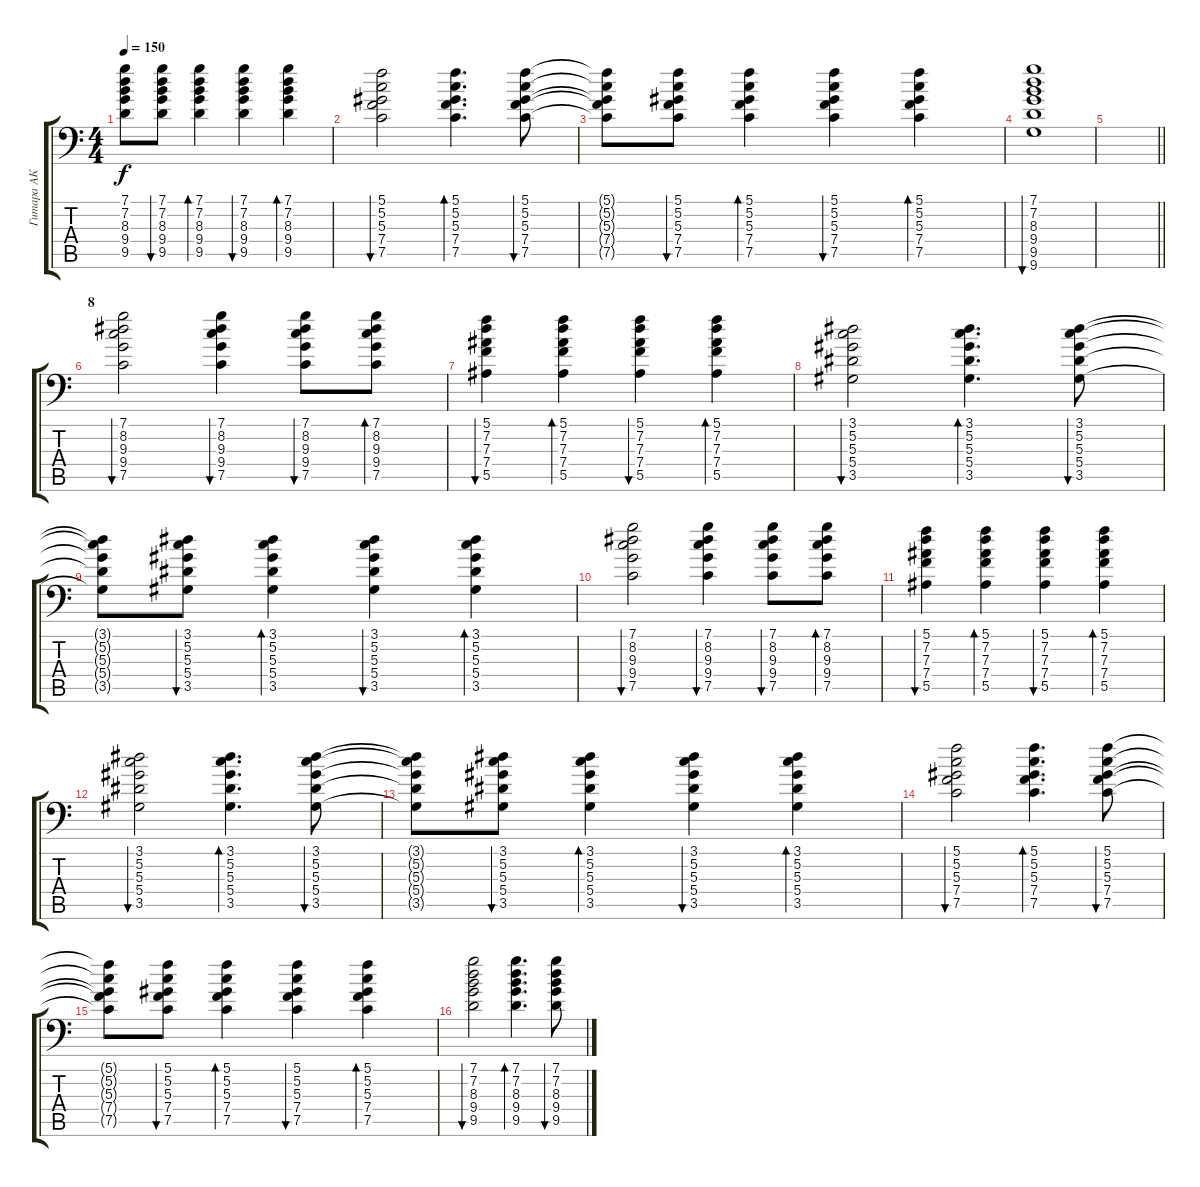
\track ("Гитара АК Л" "Гитара АК ") {instrument electricguitarclean}
\staff {score tabs}
\tuning (C4 G3 Eb3 Bb2 F2 Bb1) {hide}
\ts (4 4)
\tempo 150
\clef f4
\ks c
(7.1{t} 7.2{t} 8.3{t} 9.4{t} 9.5{t}).8{dy f} (7.1 7.2 8.3 9.4 9.5).8{bu 60} (7.1 7.2 8.3 9.4 9.5).4{bd 60} (7.1 7.2 8.3 9.4 9.5).4{bu 60} (7.1 7.2 8.3 9.4 9.5).4{bd 60} |
(5.1 5.2 5.3 7.4 7.5).2{bu 60} (5.1 5.2 5.3 7.4 7.5).4{d bd 60} (5.1 5.2 5.3 7.4 7.5).8{bu 60} |
(5.1{t} 5.2{t} 5.3{t} 7.4{t} 7.5{t}).8 (5.1 5.2 5.3 7.4 7.5).8{bu 60} (5.1 5.2 5.3 7.4 7.5).4{bd 60} (5.1 5.2 5.3 7.4 7.5).4{bu 60} (5.1 5.2 5.3 7.4 7.5).4{bd 60} |
(7.1 7.2 8.3 9.4 9.5 9.6).1{bu 480} |
\barLineRight lightlight
|
\section ("" "8")
(7.1 8.2 9.3 9.4 7.5).2{bu 30} (7.1 8.2 9.3 9.4 7.5).4{bu 60} (7.1 8.2 9.3 9.4 7.5).8{bu 60} (7.1 8.2 9.3 9.4 7.5).8{bd 60} |
(5.1 7.2 7.3 7.4 5.5).4{bu 60} (5.1 7.2 7.3 7.4 5.5).4{bd 60} (5.1 7.2 7.3 7.4 5.5).4{bu 60} (5.1 7.2 7.3 7.4 5.5).4{bd 60} |
(3.1 5.2 5.3 5.4 3.5).2{bu 60} (3.1 5.2 5.3 5.4 3.5).4{d bd 60} (3.1 5.2 5.3 5.4 3.5).8{bu 60} |
(3.1{t} 5.2{t} 5.3{t} 5.4{t} 3.5{t}).8 (3.1 5.2 5.3 5.4 3.5).8{bu 60} (3.1 5.2 5.3 5.4 3.5).4{bd 60} (3.1 5.2 5.3 5.4 3.5).4{bu 60} (3.1 5.2 5.3 5.4 3.5).4{bd 60} |
(7.1 8.2 9.3 9.4 7.5).2{bu 30} (7.1 8.2 9.3 9.4 7.5).4{bu 60} (7.1 8.2 9.3 9.4 7.5).8{bu 60} (7.1 8.2 9.3 9.4 7.5).8{bd 60} |
(5.1 7.2 7.3 7.4 5.5).4{bu 60} (5.1 7.2 7.3 7.4 5.5).4{bd 60} (5.1 7.2 7.3 7.4 5.5).4{bu 60} (5.1 7.2 7.3 7.4 5.5).4{bd 60} |
(3.1 5.2 5.3 5.4 3.5).2{bu 60} (3.1 5.2 5.3 5.4 3.5).4{d bd 60} (3.1 5.2 5.3 5.4 3.5).8{bu 60} |
(3.1{t} 5.2{t} 5.3{t} 5.4{t} 3.5{t}).8 (3.1 5.2 5.3 5.4 3.5).8{bu 60} (3.1 5.2 5.3 5.4 3.5).4{bd 60} (3.1 5.2 5.3 5.4 3.5).4{bu 60} (3.1 5.2 5.3 5.4 3.5).4{bd 60} |
(5.1 5.2 5.3 7.4 7.5).2{bu 60} (5.1 5.2 5.3 7.4 7.5).4{d bd 60} (5.1 5.2 5.3 7.4 7.5).8{bu 60} |
(5.1{t} 5.2{t} 5.3{t} 7.4{t} 7.5{t}).8 (5.1 5.2 5.3 7.4 7.5).8{bu 60} (5.1 5.2 5.3 7.4 7.5).4{bd 60} (5.1 5.2 5.3 7.4 7.5).4{bu 60} (5.1 5.2 5.3 7.4 7.5).4{bd 60} |
(7.1 7.2 8.3 9.4 9.5).2{bu 60} (7.1 7.2 8.3 9.4 9.5).4{d bd 60} (7.1 7.2 8.3 9.4 9.5).8{bu 60}
